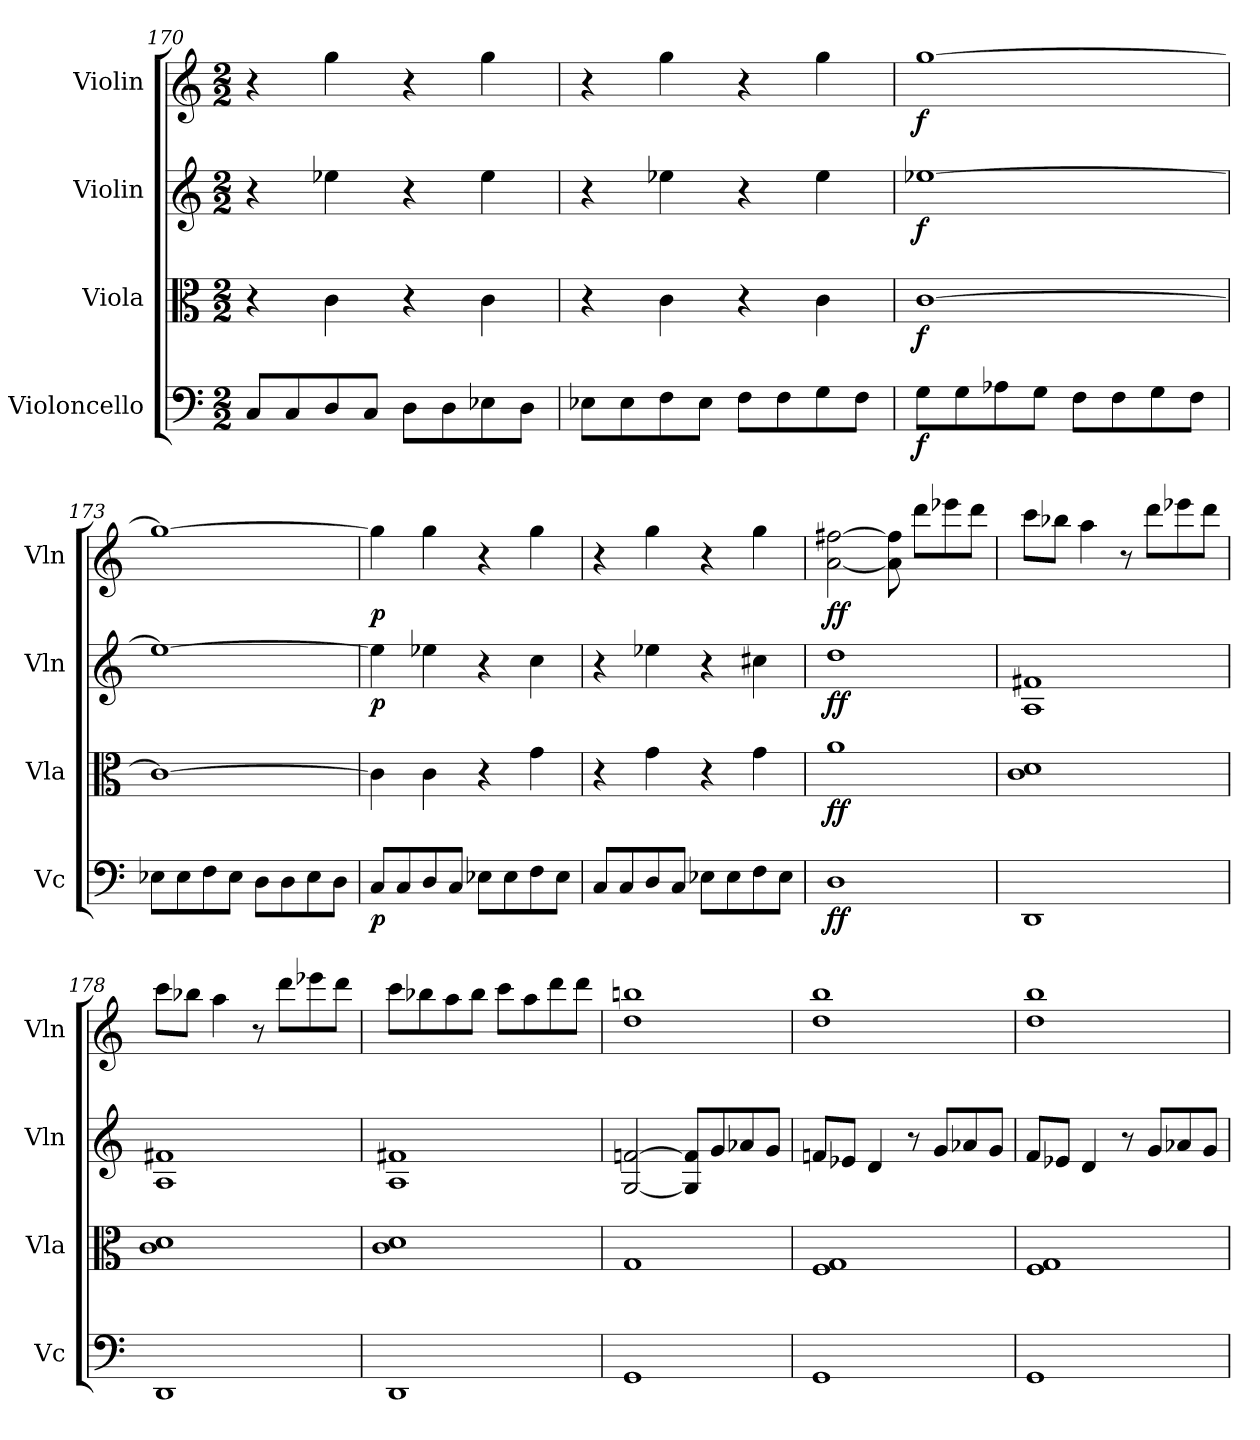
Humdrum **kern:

**kern	**dynam	**kern	**dynam	**kern	**dynam	**kern	**dynam
*part4	*part4	*part3	*part3	*part2	*part2	*part1	*part1
*staff4	*staff4	*staff3	*staff3	*staff2	*staff2	*staff1	*staff1
*I"Violoncello	*	*I"Viola	*	*I"Violin	*	*I"Violin	*
*I'Vc	*	*I'Vla	*	*I'Vln	*	*I'Vln	*
*clefF4	*	*clefC3	*	*clefG2	*	*clefG2	*
*k[]	*	*k[]	*	*k[]	*	*k[]	*
*M2/2	*	*M2/2	*	*M2/2	*	*M2/2	*
=170	=170	=170	=170	=170	=170	=170	=170
8C/L	.	4r	.	4r	.	4r	.
8C/	.	.	.	.	.	.	.
8D/	.	4c\	.	4ee-X\	.	4gg\	.
8C/J	.	.	.	.	.	.	.
8D\L	.	4r	.	4r	.	4r	.
8D\	.	.	.	.	.	.	.
8E-X\	.	4c\	.	4ee-\	.	4gg\	.
8D\J	.	.	.	.	.	.	.
=171	=171	=171	=171	=171	=171	=171	=171
8E-X\L	.	4r	.	4r	.	4r	.
8E-\	.	.	.	.	.	.	.
8F\	.	4c\	.	4ee-X\	.	4gg\	.
8E-\J	.	.	.	.	.	.	.
8F\L	.	4r	.	4r	.	4r	.
8F\	.	.	.	.	.	.	.
8G\	.	4c\	.	4ee-\	.	4gg\	.
8F\J	.	.	.	.	.	.	.
=172	=172	=172	=172	=172	=172	=172	=172
8G\L	f	[1c	f	[1ee-X	f	[1gg	f
8G\	.	.	.	.	.	.	.
8A-X\	.	.	.	.	.	.	.
8G\J	.	.	.	.	.	.	.
8F\L	.	.	.	.	.	.	.
8F\	.	.	.	.	.	.	.
8G\	.	.	.	.	.	.	.
8F\J	.	.	.	.	.	.	.
=173	=173	=173	=173	=173	=173	=173	=173
8E-X\L	.	1c_	.	1ee-_	.	1gg_	.
8E-\	.	.	.	.	.	.	.
8F\	.	.	.	.	.	.	.
8E-\J	.	.	.	.	.	.	.
8D\L	.	.	.	.	.	.	.
8D\	.	.	.	.	.	.	.
8E-\	.	.	.	.	.	.	.
8D\J	.	.	.	.	.	.	.
=174	=174	=174	=174	=174	=174	=174	=174
8C/L	p	4c\]	.	4ee-\]	p	4gg\]	p
8C/	.	.	.	.	.	.	.
8D/	.	4c\	.	4ee-X\	.	4gg\	.
8C/J	.	.	.	.	.	.	.
8E-X\L	.	4r	.	4r	.	4r	.
8E-\	.	.	.	.	.	.	.
8F\	.	4g\	.	4cc\	.	4gg\	.
8E-\J	.	.	.	.	.	.	.
=175	=175	=175	=175	=175	=175	=175	=175
8C/L	.	4r	.	4r	.	4r	.
8C/	.	.	.	.	.	.	.
8D/	.	4g\	.	4ee-X\	.	4gg\	.
8C/J	.	.	.	.	.	.	.
8E-X\L	.	4r	.	4r	.	4r	.
8E-\	.	.	.	.	.	.	.
8F\	.	4g\	.	4cc#X\	.	4gg\	.
8E-\J	.	.	.	.	.	.	.
=176	=176	=176	=176	=176	=176	=176	=176
1D	ff	1a	ff	1dd	ff	[2a\ [2ff#X\	ff
.	.	.	.	.	.	8a]\ 8ff#]\	.
.	.	.	.	.	.	8ddd\L	.
.	.	.	.	.	.	8eee-X\	.
.	.	.	.	.	.	8ddd\J	.
=177	=177	=177	=177	=177	=177	=177	=177
1DD	.	1c 1d	.	1A 1f#X	.	8ccc\L	.
.	.	.	.	.	.	8bb-X\J	.
.	.	.	.	.	.	4aa\	.
.	.	.	.	.	.	8r	.
.	.	.	.	.	.	8ddd\L	.
.	.	.	.	.	.	8eee-X\	.
.	.	.	.	.	.	8ddd\J	.
=178	=178	=178	=178	=178	=178	=178	=178
1DD	.	1c 1d	.	1A 1f#X	.	8ccc\L	.
.	.	.	.	.	.	8bb-X\J	.
.	.	.	.	.	.	4aa\	.
.	.	.	.	.	.	8r	.
.	.	.	.	.	.	8ddd\L	.
.	.	.	.	.	.	8eee-X\	.
.	.	.	.	.	.	8ddd\J	.
=179	=179	=179	=179	=179	=179	=179	=179
1DD	.	1c 1d	.	1A 1f#X	.	8ccc\L	.
.	.	.	.	.	.	8bb-X\	.
.	.	.	.	.	.	8aa\	.
.	.	.	.	.	.	8bb-\J	.
.	.	.	.	.	.	8ccc\L	.
.	.	.	.	.	.	8aa\	.
.	.	.	.	.	.	8ddd\	.
.	.	.	.	.	.	8ddd\J	.
=180	=180	=180	=180	=180	=180	=180	=180
1GG	.	1G	.	[2G/ [2fn/	.	1dd 1bbn	.
.	.	.	.	8G]/ 8f]/L	.	.	.
.	.	.	.	8g/	.	.	.
.	.	.	.	8a-X/	.	.	.
.	.	.	.	8g/J	.	.	.
=181	=181	=181	=181	=181	=181	=181	=181
1GG	.	1F 1G	.	8fn/L	.	1dd 1bb	.
.	.	.	.	8e-X/J	.	.	.
.	.	.	.	4d/	.	.	.
.	.	.	.	8r	.	.	.
.	.	.	.	8g/L	.	.	.
.	.	.	.	8a-X/	.	.	.
.	.	.	.	8g/J	.	.	.
=182	=182	=182	=182	=182	=182	=182	=182
1GG	.	1F 1G	.	8f/L	.	1dd 1bb	.
.	.	.	.	8e-X/J	.	.	.
.	.	.	.	4d/	.	.	.
.	.	.	.	8r	.	.	.
.	.	.	.	8g/L	.	.	.
.	.	.	.	8a-X/	.	.	.
.	.	.	.	8g/J	.	.	.
=	=	=	=	=	=	=	=
*-	*-	*-	*-	*-	*-	*-	*-
